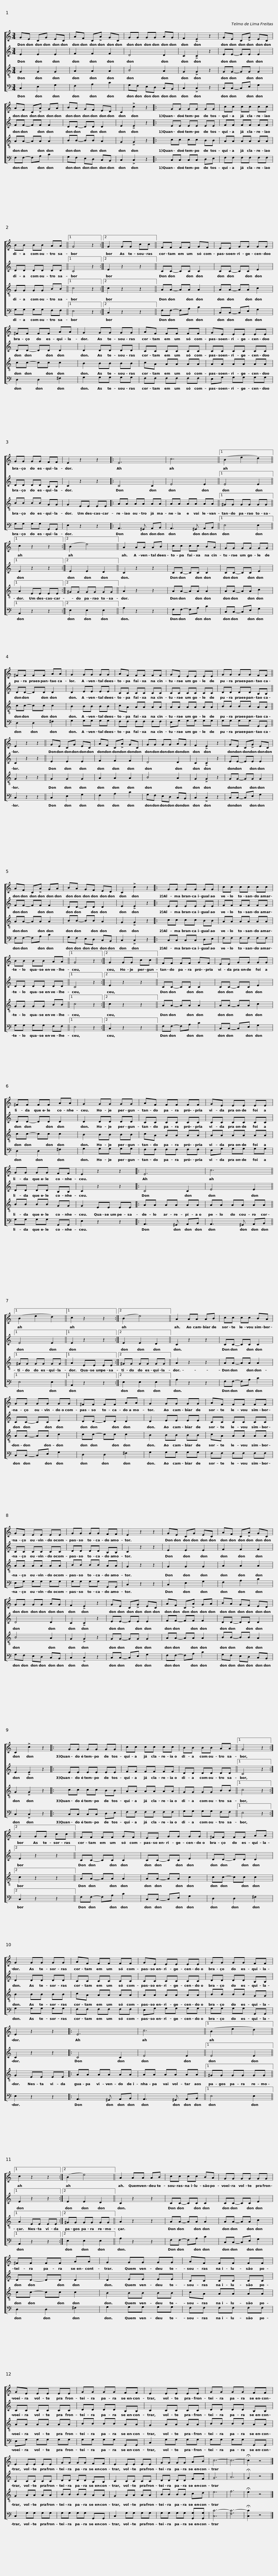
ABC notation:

X:1
%%score [ 1 2 3 4 ]
L:1/8
M:3/4
I:linebreak $
K:C
V:1 treble
V:2 treble
V:3 treble-8
V:4 bass
V:1
 GE CG EC | AF C!>!A GC | GG GG AG | F2 !>!E2 z2 | GE C!>!G EC |$ %5
 AF C!>!A GA | BA GF ED | C2 !>!c2 z2 |: GG GG GG | cc cc cc | %10
 BB BB AA ||1 G4 z2 :|2$ G2 GG cc || FF FF GF | EE GG GG | %15
 ^FF FF AA | G2 GG GG | AF FF FF |$ GE EE EE | GG GG FF | %20
 E2 z2 z2 |: E6 | c6 ||1 (B2 e2 d2) ||1$ c2 z2 z2 :|2 %25
 (B2 e4) || A2 AA AB | cc cc BA | GG GG GG | ^FF FF AA |$ %30
 G2 GG GG | AF FF FF | GE EE EE | GG GG FF || E2 z2 z2 || %35
 GE CG EC |$ AF C!>!A GC | GG GG AG | F2 !>!E2 z2 | GE C!>!G EC | %40
 AF C!>!A GA | BA GF ED |$ C2 !>!c2 z2 |: GG GG GG | cc cc cc | %45
 BB BB AA ||1 G4 z2 :|2 G2 GG cc || FF FF GF |$ EE GG GG | %50
 ^FF FF AA | G2 GG GG | AF FF FF | GE EE EE | GG GG FF |$ %55
 E2 z2 z2 |: E6 | c6 ||1 (B2 e2 d2) ||1 c2 z2 z2 :|2 %60
 (B2 e4) ||$ A2 AA AB | cc cc BA | GG GG GG | ^FF FF AA | %65
 G2 GG GG |$ AF FF FF | GE EE EE | GG GG FF | E2 z2 z2 | %70
 GE CG EC | AF C!>!A GC |$ GG GG AG | F2 !>!E2 z2 | GE C!>!G EC | %75
 AF C!>!A GA | BA GF ED | C2 !>!c2 z2 |:$ GG GG GG | cc cc cc | %80
 BB BB AA ||1 G4 z2 :|2 G2 GG cc || FF FF GF |$ EE GG GG | %85
 ^FF FF AA | G2 GG GG | AF FF FF | GE EE EE | GG GG FF |$ %90
 E2 z2 z2 |: E6 | c6 ||1 (B2 e2 d2) ||1 c2 z2 z2 :|2 %95
 (B2 e4) ||$ A2 AA AB | cc cc BA | GG GG GG | ^FF FF AA | %100
 G2 GG GG |$ AF FF FF | GE EE EE | GG GG FF | E2 EE EE | %105
 GG GG FF | E2 EE EE |$ GG GG FF | E2 EE EE | GG GG AB | %110
 c6- | c6- | !fermata!c2 z4 |] %113
V:2
 E2 E2 E2 | F2 F2 F2 | D4 D2 | C2 !>!C2 z2 | EE- EE E2 |$ %5
 FF- FF F2 | DD- DD D2 | E2 !>!E2 z2 |: EE EE EE | FF FF FF | %10
 DD DD DD ||1 C4 z2 :|2$ E2 z2 z2 || CC- CC C2 | CC- CC E2 | %15
 DD- DD D2 | D2 DD DD | CC CC CC |$ CC CC CC | DD DD B,B, | %20
 C2 z2 z2 |: C4 C2 | E4 E2 ||1 E4 E2 ||1$ E2 z2 z2 :|2 %25
 E2 E2 D2 || C2 z2 z2 | CC- CC C2 | CC- CC E2 | DD- DD D2 |$ %30
 D2 EE EE | CC CC CC | CC CC CC | DD DD B,B, || C2 z2 z2 || %35
 E2 E2 E2 |$ F2 F2 F2 | D4 D2 | C2 !>!C2 z2 | EE- EE E2 | %40
 FF- FF F2 | DD- DD D2 |$ E2 !>!E2 z2 |: EE EE EE | FF FF FF | %45
 DD DD DD ||1 C4 z2 :|2 E2 z2 z2 || CC- CC C2 |$ CC- CC E2 | %50
 DD- DD D2 | D2 DD DD | CC CC CC | CC CC CC | DD DD B,B, |$ %55
 C2 z2 z2 |: C4 C2 | E4 E2 ||1 E4 E2 ||1 E2 z2 z2 :|2 %60
 E2 E2 D2 ||$ C2 z2 z2 | CC- CC C2 | CC- CC E2 | DD- DD D2 | %65
 D2 EE EE |$ CC CC CC | CC CC CC | DD DD B,B, | C2 z2 z2 | %70
 E2 E2 E2 | F2 F2 F2 |$ D4 D2 | C2 !>!C2 z2 | EE- EE E2 | %75
 FF- FF F2 | DD- DD D2 | E2 !>!E2 z2 |:$ EE EE EE | FF FF FF | %80
 DD DD DD ||1 C4 z2 :|2 E2 z2 z2 || CC- CC C2 |$ CC- CC E2 | %85
 DD- DD D2 | D2 DD DD | CC CC CC | CC CC CC | DD DD B,B, |$ %90
 C2 z2 z2 |: C4 C2 | E4 E2 ||1 E4 E2 ||1 E2 z2 z2 :|2 %95
 E2 E2 D2 ||$ C2 z2 z2 | CC- CC C2 | CC- CC E2 | DD- DD D2 | %100
 D2 EE EE |$ CC CC CC | CC CC CC | DD DD B,B, | C2 CC CC | %105
 DD DD B,B, | C2 CC CC |$ DD DD B,B, | C2 CC CC | DD DD FF | %110
 G6- | A6 | !fermata!G2 z4 |] %113
V:3
 G2 G2 G2 | A2 A2 A2 | B4 A2 | G2 !>!G2 z2 | GG- GG G2 |$ %5
 AA- AA A2 | BB- BB A2 | G2 !>!G2 z2 |: cc cc BB | AA AA AA | %10
 GG GG BB ||1 c4 z2 :|2$ c2 z2 z2 || AA- AA A2 | AA- AA c2 | %15
 cc- cc c2 | B2 BB BB | cA AA AA |$ AA AA AA | BB BB GG | %20
 G2 EE EE |: AA AA AA | AA AA AA ||1 ^GG GG GG ||1$ A2 EE EE :|2 %25
 ^GG GG GG || A2 z2 z2 | AA- AA A2 | AA- AA c2 | cc- cc c2 |$ %30
 B2 BB BB | cA AA AA | AA AA AA | BB BB AA || G2 z2 z2 || %35
 G2 G2 G2 |$ A2 A2 A2 | B4 A2 | G2 !>!G2 z2 | GG- GG G2 | %40
 AA- AA A2 | BB- BB A2 |$ G2 !>!G2 z2 |: cc cc BB | AA AA AA | %45
 GG GG BB ||1 c4 z2 :|2 c2 z2 z2 || AA- AA A2 |$ AA- AA c2 | %50
 cc- cc c2 | B2 BB BB | cA AA AA | AA AA AA | BB BB GG |$ %55
 G2 EE EE |: AA AA AA | AA AA AA ||1 ^GG GG GG ||1 A2 EE EE :|2 %60
 ^GG GG GG ||$ A2 z2 z2 | AA- AA A2 | AA- AA c2 | cc- cc c2 | %65
 B2 BB BB |$ cA AA AA | AA AA AA | BB BB AA | G2 z2 z2 | %70
 G2 G2 G2 | A2 A2 A2 |$ B4 A2 | G2 !>!G2 z2 | GG- GG G2 | %75
 AA- AA A2 | BB- BB A2 | G2 !>!G2 z2 |:$ cc cc BB | AA AA AA | %80
 GG GG BB ||1 c4 z2 :|2 c2 z2 z2 || AA- AA A2 |$ AA- AA c2 | %85
 cc- cc c2 | B2 BB BB | cA AA AA | AA AA AA | BB BB GG |$ %90
 G2 EE EE |: AA AA AA | AA AA AA ||1 ^GG GG GG ||1 A2 EE EE :|2 %95
 ^GG GG GG ||$ A2 z2 z2 | AA- AA A2 | AA- AA c2 | cc- cc c2 | %100
 B2 BB BB |$ cA AA AA | AA AA AA | BB BB AA | G2 AA AA | %105
 BB BB AA | G2 AA AA |$ BB BB AA | G2 AA AA | BB BB cd | %110
 e6- | f6 | !fermata!e2 z4 |] %113
V:4
 C,2 E,2 G,2 | F,2 A,2 C2 | G,F, E,D, C,B,, | C,2 !>!C,2 z2 | C,C,- C,E, G,2 |$ %5
 F,F,- F,A, C2 | G,F, E,D, C,B,, | C,2 !>!C,2 z2 |: C,C, C,C, D,E, | F,F, F,F, F,F, | %10
 G,G, G,G, F,F, ||1 E,4 z2 :|2$ C,2 z2 z2 || F,F,- F,A, C2 | C,C,- C,E, G,2 | %15
 D,2 D,2 ^F,2 | G,2 G,G, G,G, | F,F, F,F, F,F, |$ E,G, G,G, G,G, | G,G, G,G, G,,G,, | %20
 E,2 z2 z2 |: A,,3 ^G,, A,,B,, | A,,3 ^G,, A,,B,, ||1 E,4 E,2 ||1$ A,,2 z2 z2 :|2 %25
 E,2 E,2 E,2 || A,2 z2 z2 | F,F,- F,A, C2 | C,C,- C,E, G,2 | D,2 D,2 ^F,2 |$ %30
 G,2 G,G, G,G, | F,F, F,F, F,F, | E,G, G,G, G,G, | G,G, G,G, G,,G,, || C,2 z2 z2 || %35
 C,2 E,2 G,2 |$ F,2 A,2 C2 | G,F, E,D, C,B,, | C,2 !>!C,2 z2 | C,C,- C,E, G,2 | %40
 F,F,- F,A, C2 | G,F, E,D, C,B,, |$ C,2 !>!C,2 z2 |: C,C, C,C, D,E, | F,F, F,F, F,F, | %45
 G,G, G,G, F,F, ||1 E,4 z2 :|2 C,2 z2 z2 || F,F,- F,A, C2 |$ C,C,- C,E, G,2 | %50
 D,2 D,2 ^F,2 | G,2 G,G, G,G, | F,F, F,F, F,F, | E,G, G,G, G,G, | G,G, G,G, G,,G,, |$ %55
 E,2 z2 z2 |: A,,3 ^G,, A,,B,, | A,,3 ^G,, A,,B,, ||1 E,4 E,2 ||1 A,,2 z2 z2 :|2 %60
 E,2 E,2 E,2 ||$ A,2 z2 z2 | F,F,- F,A, C2 | C,C,- C,E, G,2 | D,2 D,2 ^F,2 | %65
 G,2 G,G, G,G, |$ F,F, F,F, F,F, | E,G, G,G, G,G, | G,G, G,G, G,,G,, | C,2 z2 z2 | %70
 C,2 E,2 G,2 | F,2 A,2 C2 |$ G,F, E,D, C,B,, | C,2 !>!C,2 z2 | C,C,- C,E, G,2 | %75
 F,F,- F,A, C2 | G,F, E,D, C,B,, | C,2 !>!C,2 z2 |:$ C,C, C,C, D,E, | F,F, F,F, F,F, | %80
 G,G, G,G, F,F, ||1 E,4 z2 :|2 C,2 z2 z2 || F,F,- F,A, C2 |$ C,C,- C,E, G,2 | %85
 D,2 D,2 ^F,2 | G,2 G,G, G,G, | F,F, F,F, F,F, | E,G, G,G, G,G, | G,G, G,G, G,,G,, |$ %90
 E,2 z2 z2 |: A,,3 ^G,, A,,B,, | A,,3 ^G,, A,,B,, ||1 E,4 E,2 ||1 A,,2 z2 z2 :|2 %95
 E,2 E,2 E,2 ||$ A,2 z2 z2 | F,F,- F,A, C2 | C,C,- C,E, G,2 | D,2 D,2 ^F,2 | %100
 G,2 G,G, G,G, |$ F,F, F,F, F,F, | E,G, G,G, G,G, | G,G, G,G, G,,G,, | C,2 G,G, G,G, | %105
 G,G, G,G, G,,G,, | C,2 G,G, G,G, |$ G,G, G,G, G,,G,, | C,2 G,G, G,G, | G,G, G,G, [G,,G,][G,,G,] | %110
 [C,C-]6 | [F,C-]6 | !fermata![C,C]2 z4 |] %113
